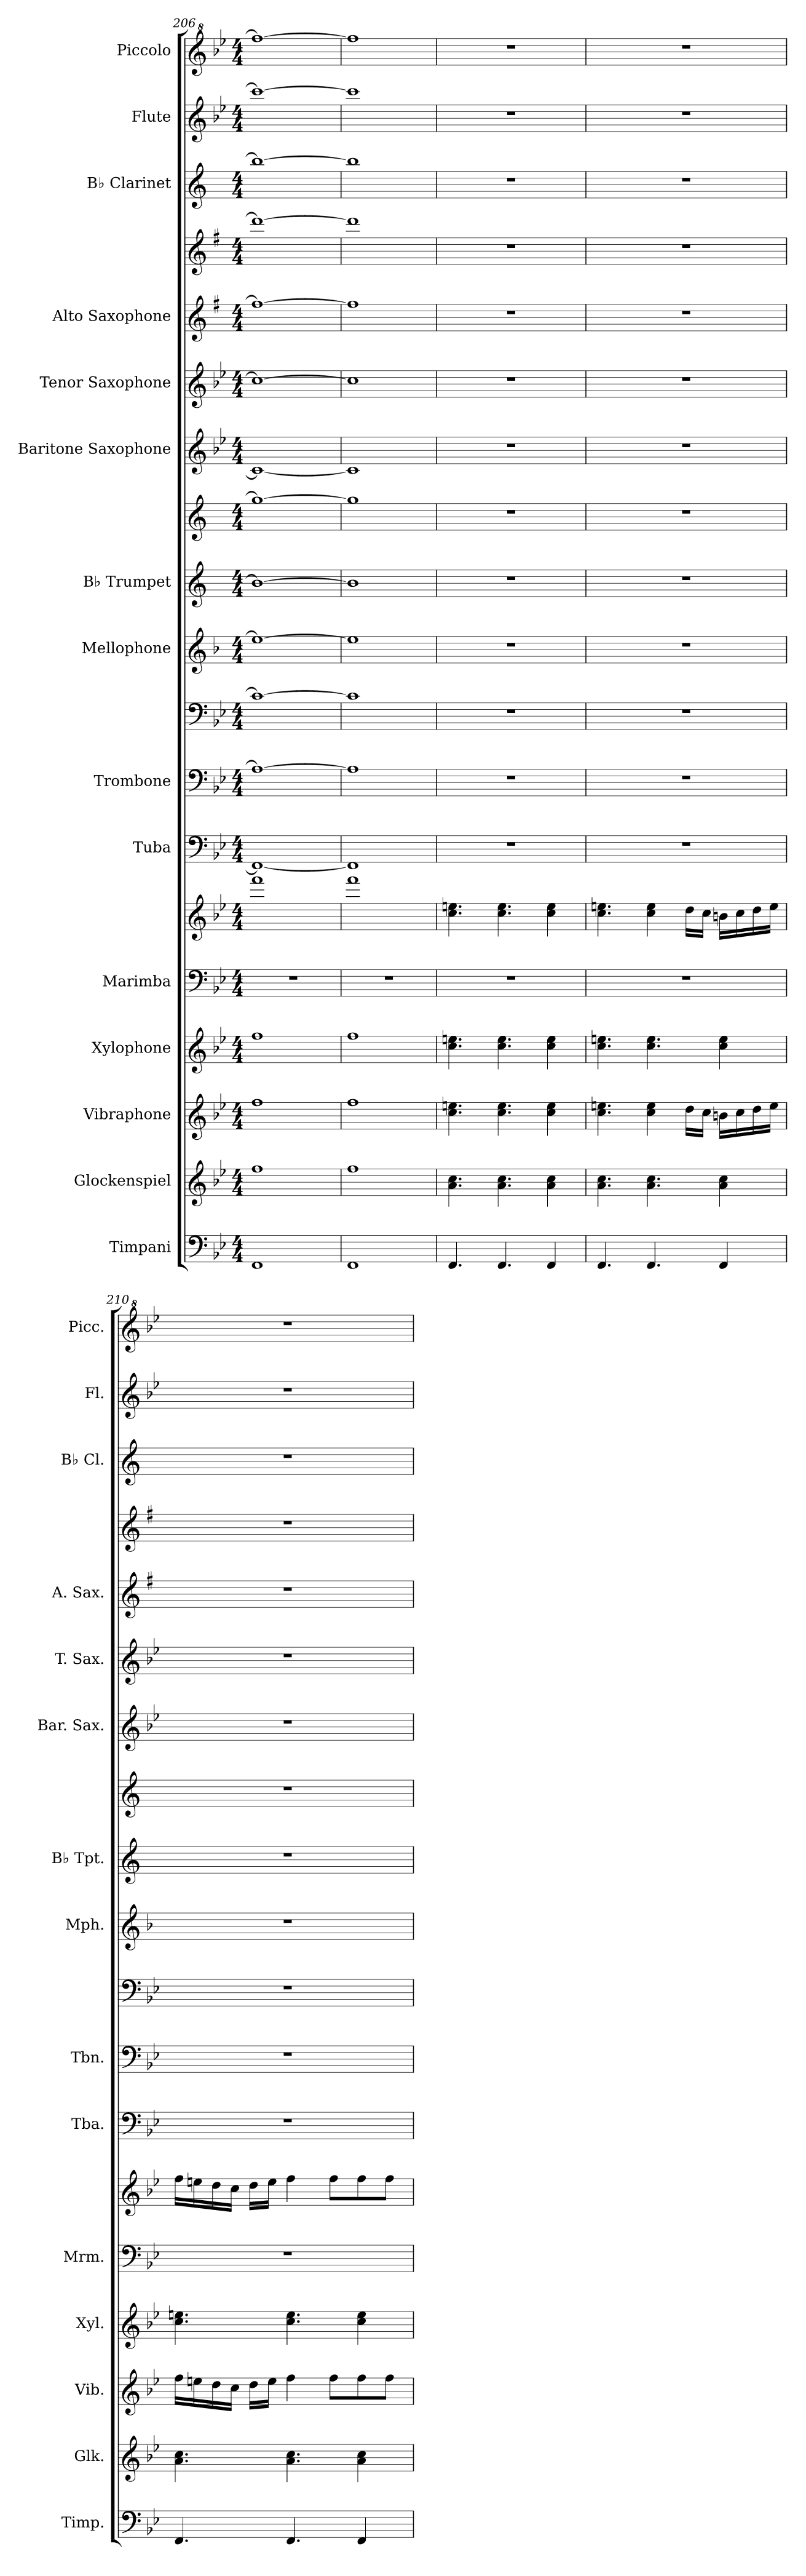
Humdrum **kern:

**kern	**kern	**kern	**kern	**kern	**kern	**kern	**kern	**kern	**kern	**kern	**kern	**kern	**kern	**kern	**kern	**kern	**kern	**kern
*part15	*part14	*part13	*part12	*part11	*part11	*part10	*part9	*part9	*part8	*part7	*part7	*part6	*part5	*part4	*part4	*part3	*part2	*part1
*staff19	*staff18	*staff17	*staff16	*staff15	*staff14	*staff13	*staff12	*staff11	*staff10	*staff9	*staff8	*staff7	*staff6	*staff5	*staff4	*staff3	*staff2	*staff1
*I"Timpani	*I"Glockenspiel	*I"Vibraphone	*I"Xylophone	*I"Marimba	*	*I"Tuba	*I"Trombone	*	*I"Mellophone	*I"B♭ Trumpet	*	*I"Baritone Saxophone	*I"Tenor Saxophone	*I"Alto Saxophone	*	*I"B♭ Clarinet	*I"Flute	*I"Piccolo
*I'Timp.	*I'Glk.	*I'Vib.	*I'Xyl.	*I'Mrm.	*	*I'Tba.	*I'Tbn.	*	*I'Mph.	*I'B♭ Tpt.	*	*I'Bar. Sax.	*I'T. Sax.	*I'A. Sax.	*	*I'B♭ Cl.	*I'Fl.	*I'Picc.
!!LO:PB:g=z
*clefF4	*clefG2	*clefG2	*clefG2	*clefF4	*clefG2	*clefF4	*clefF4	*clefF4	*clefG2	*clefG2	*clefG2	*clefG2	*clefG2	*clefG2	*clefG2	*clefG2	*clefG2	*clefG^2
*	*ITrd-14c-24	*	*ITrd-7c-12	*	*	*	*	*	*ITrd4c7	*ITrd1c2	*ITrd1c2	*ITrd12c21	*ITrd8c14	*ITrd5c9	*ITrd5c9	*ITrd1c2	*	*ITrd-7c-12
*k[b-e-]	*k[b-e-]	*k[b-e-]	*k[b-e-]	*k[b-e-]	*k[b-e-]	*k[b-e-]	*k[b-e-]	*k[b-e-]	*k[b-e-]	*k[b-e-]	*k[b-e-]	*k[b-e-]	*k[b-e-]	*k[b-e-]	*k[b-e-]	*k[b-e-]	*k[b-e-]	*k[b-e-]
*M4/4	*M4/4	*M4/4	*M4/4	*M4/4	*M4/4	*M4/4	*M4/4	*M4/4	*M4/4	*M4/4	*M4/4	*M4/4	*M4/4	*M4/4	*M4/4	*M4/4	*M4/4	*M4/4
=206	=206	=206	=206	=206	=206	=206	=206	=206	=206	=206	=206	=206	=206	=206	=206	=206	=206	=206
1FF	1ffff	1ff	1fff	1r	1fff	1FF_	1A_	1c_	1a_	1a_	1ff_	1C_	1c_	1a_	1ff_	1aa_	1ccc_	1ffff_
=207	=207	=207	=207	=207	=207	=207	=207	=207	=207	=207	=207	=207	=207	=207	=207	=207	=207	=207
1FF	1ffff	1ff	1fff	1r	1fff	1FF]	1A]	1c]	1a]	1a]	1ff]	1C]	1c]	1a]	1ff]	1aa]	1ccc]	1ffff]
=208	=208	=208	=208	=208	=208	=208	=208	=208	=208	=208	=208	=208	=208	=208	=208	=208	=208	=208
4.FF/	4.aaa\ 4.cccc\	4.cc\ 4.een\	4.ccc\ 4.eeen\	1r	4.cc\ 4.een\	1r	1r	1r	1r	1r	1r	1r	1r	1r	1r	1r	1r	1r
4.FF/	4.aaa\ 4.cccc\	4.cc\ 4.ee\	4.ccc\ 4.eee\	.	4.cc\ 4.ee\	.	.	.	.	.	.	.	.	.	.	.	.	.
4FF/	4aaa\ 4cccc\	4cc\ 4ee\	4ccc\ 4eee\	.	4cc\ 4ee\	.	.	.	.	.	.	.	.	.	.	.	.	.
=209	=209	=209	=209	=209	=209	=209	=209	=209	=209	=209	=209	=209	=209	=209	=209	=209	=209	=209
4.FF/	4.aaa\ 4.cccc\	4.cc\ 4.een\	4.ccc\ 4.eeen\	1r	4.cc\ 4.een\	1r	1r	1r	1r	1r	1r	1r	1r	1r	1r	1r	1r	1r
4.FF/	4.aaa\ 4.cccc\	4cc\ 4ee\	4.ccc\ 4.eee\	.	4cc\ 4ee\	.	.	.	.	.	.	.	.	.	.	.	.	.
.	.	16dd\LL	.	.	16dd\LL	.	.	.	.	.	.	.	.	.	.	.	.	.
.	.	16cc\JJ	.	.	16cc\JJ	.	.	.	.	.	.	.	.	.	.	.	.	.
4FF/	4aaa\ 4cccc\	16bn\LL	4ccc\ 4eee\	.	16bn\LL	.	.	.	.	.	.	.	.	.	.	.	.	.
.	.	16cc\	.	.	16cc\	.	.	.	.	.	.	.	.	.	.	.	.	.
.	.	16dd\	.	.	16dd\	.	.	.	.	.	.	.	.	.	.	.	.	.
.	.	16ee\JJ	.	.	16ee\JJ	.	.	.	.	.	.	.	.	.	.	.	.	.
=210	=210	=210	=210	=210	=210	=210	=210	=210	=210	=210	=210	=210	=210	=210	=210	=210	=210	=210
4.FF/	4.aaa\ 4.cccc\	16ff\LL	4.ccc\ 4.eeen\	1r	16ff\LL	1r	1r	1r	1r	1r	1r	1r	1r	1r	1r	1r	1r	1r
.	.	16een\	.	.	16een\	.	.	.	.	.	.	.	.	.	.	.	.	.
.	.	16dd\	.	.	16dd\	.	.	.	.	.	.	.	.	.	.	.	.	.
.	.	16cc\JJ	.	.	16cc\JJ	.	.	.	.	.	.	.	.	.	.	.	.	.
.	.	16dd\LL	.	.	16dd\LL	.	.	.	.	.	.	.	.	.	.	.	.	.
.	.	16ee\JJ	.	.	16ee\JJ	.	.	.	.	.	.	.	.	.	.	.	.	.
4.FF/	4.aaa\ 4.cccc\	4ff\	4.ccc\ 4.eee\	.	4ff\	.	.	.	.	.	.	.	.	.	.	.	.	.
.	.	8ff\L	.	.	8ff\L	.	.	.	.	.	.	.	.	.	.	.	.	.
4FF/	4aaa\ 4cccc\	8ff\	4ccc\ 4eee\	.	8ff\	.	.	.	.	.	.	.	.	.	.	.	.	.
.	.	8ff\J	.	.	8ff\J	.	.	.	.	.	.	.	.	.	.	.	.	.
=	=	=	=	=	=	=	=	=	=	=	=	=	=	=	=	=	=	=
*-	*-	*-	*-	*-	*-	*-	*-	*-	*-	*-	*-	*-	*-	*-	*-	*-	*-	*-
